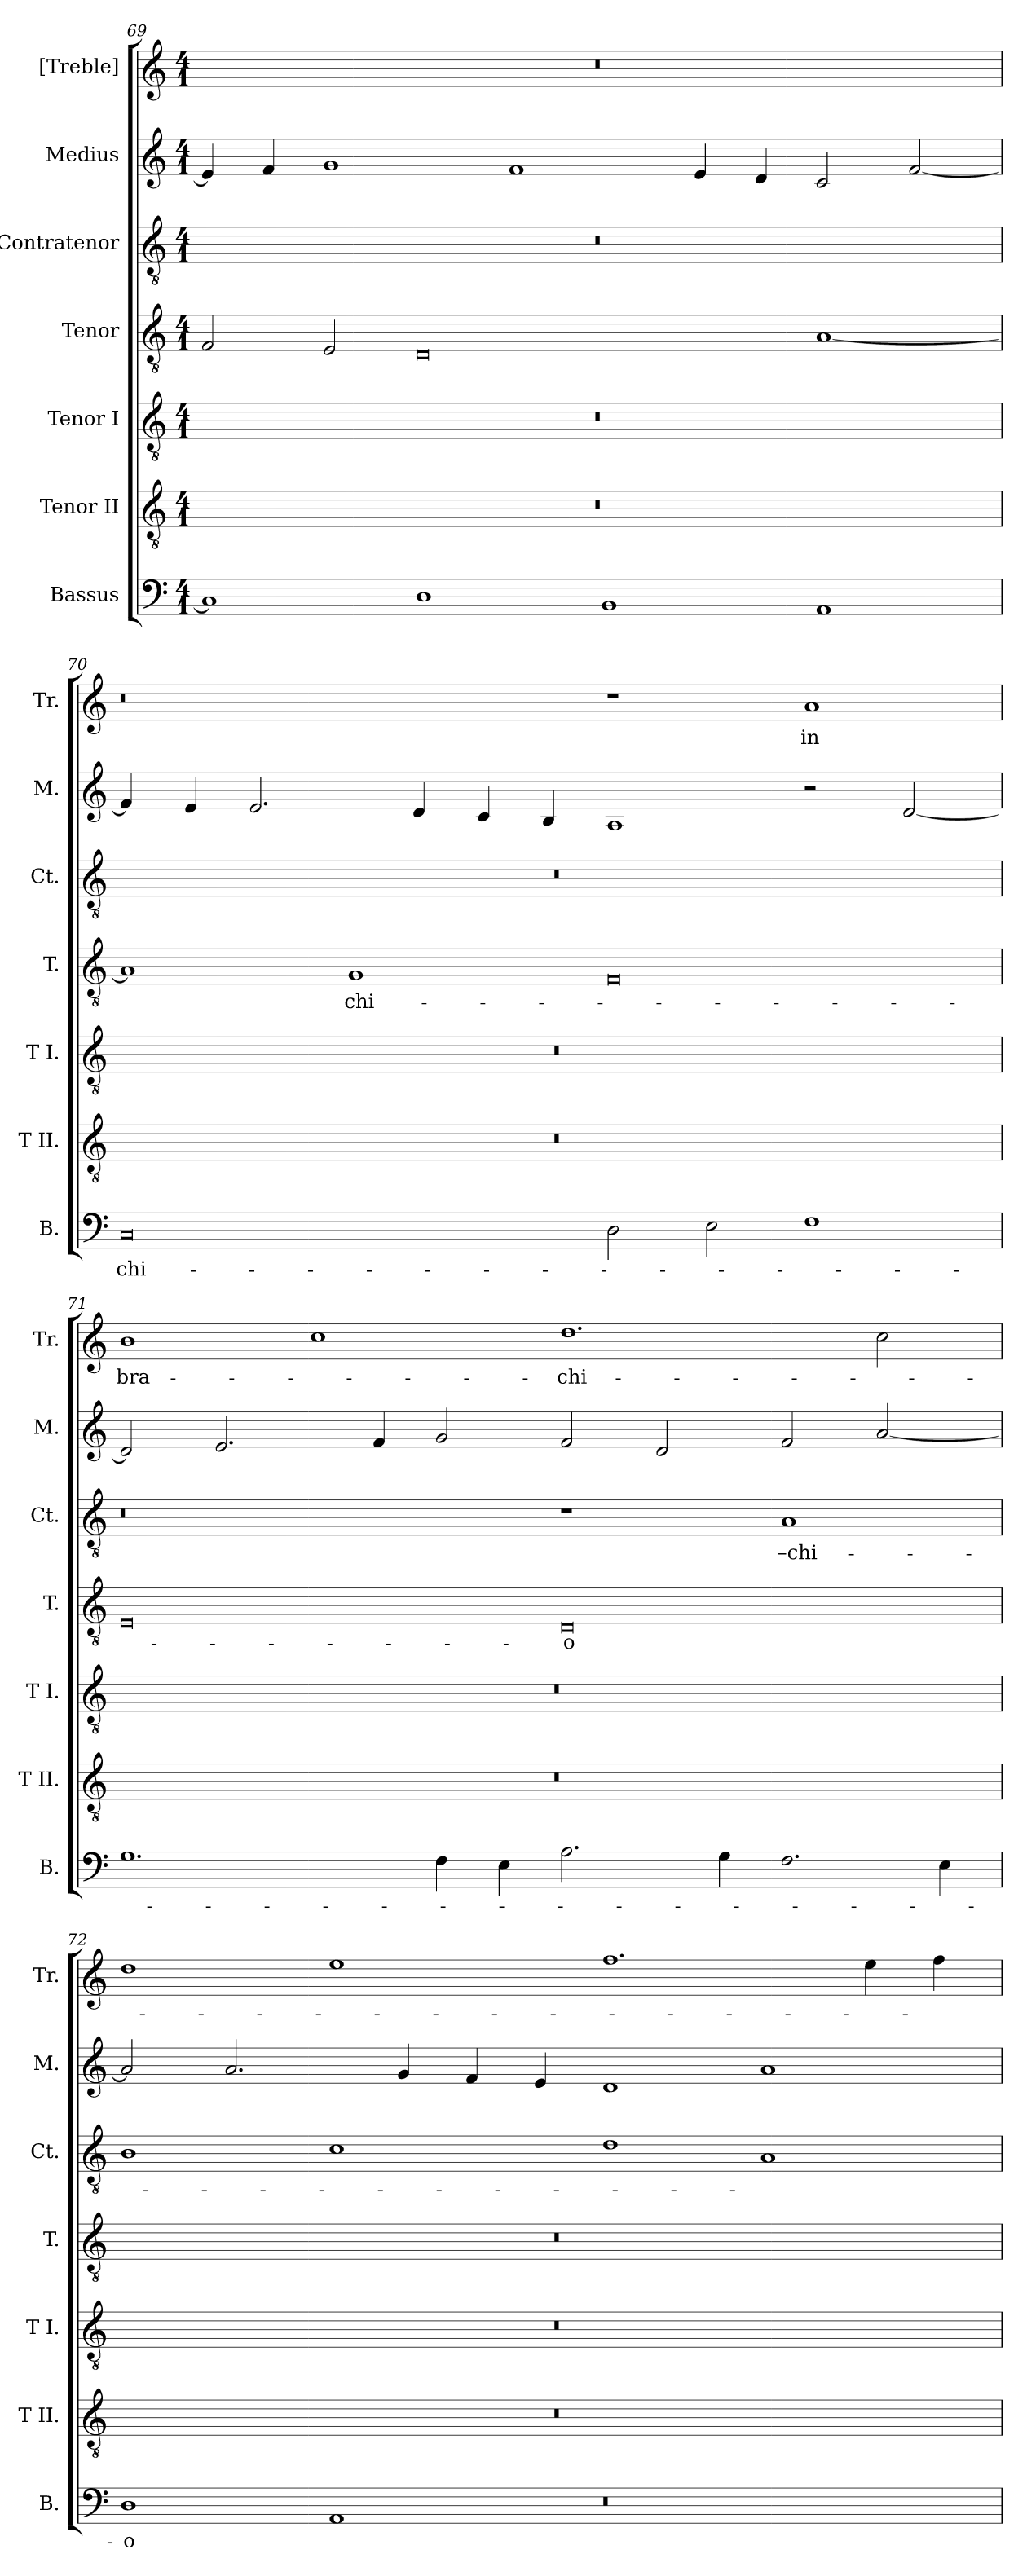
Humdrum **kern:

**kern	**text	**kern	**kern	**kern	**text	**kern	**text	**kern	**kern	**text
*part7	*part7	*part6	*part5	*part4	*part4	*part3	*part3	*part2	*part1	*part1
*staff7	*staff7	*staff6	*staff5	*staff4	*staff4	*staff3	*staff3	*staff2	*staff1	*staff1
*I"Bassus	*	*I"Tenor II	*I"Tenor I	*I"Tenor	*	*I"Contratenor	*	*I"Medius	*I"[Treble]	*
*I'B.	*	*I'T II.	*I'T I.	*I'T.	*	*I'Ct.	*	*I'M.	*I'Tr.	*
!!LO:PB:g=z
*clefF4	*	*clefGv2	*clefGv2	*clefGv2	*	*clefGv2	*	*clefG2	*clefG2	*
*	*	*ITrd7c12	*ITrd7c12	*ITrd7c12	*	*ITrd7c12	*	*	*	*
*k[]	*	*k[]	*k[]	*k[]	*	*k[]	*	*k[]	*k[]	*
*C:	*	*C:	*C:	*C:	*	*C:	*	*C:	*C:	*
*M4/1	*	*M4/1	*M4/1	*M4/1	*	*M4/1	*	*M4/1	*M4/1	*
=69	=69	=69	=69	=69	=69	=69	=69	=69	=69	=69
!	!	!LO:N:vis=1	!LO:N:vis=1	!	!	!LO:N:vis=1	!	!	!LO:N:vis=1	!
1Ci]	.	00r	00r	2FFi/	.	00r	.	4ei/]	00r	.
.	.	.	.	.	.	.	.	4fi/	.	.
.	.	.	.	2EEi/	.	.	.	1gi	.	.
1Di	.	.	.	0DDi	.	.	.	.	.	.
.	.	.	.	.	.	.	.	1fi	.	.
1BBi	.	.	.	.	.	.	.	.	.	.
.	.	.	.	.	.	.	.	4ei/	.	.
.	.	.	.	.	.	.	.	4di/	.	.
1AAi	.	.	.	[<1AAi	.	.	.	2ci/	.	.
.	.	.	.	.	.	.	.	[<2fi/	.	.
=70`	=70`	=70`	=70`	=70`	=70`	=70`	=70`	=70`	=70`	=70`
!	!LO:LY:b:color=#000000	!LO:N:vis=1	!LO:N:vis=1	!	!	!LO:N:vis=1	!	!	!	!
0Ci	-chi-	00r	00r	1AAi]	.	00r	.	4fi/]	0r	.
.	.	.	.	.	.	.	.	4ei/	.	.
.	.	.	.	.	.	.	.	2.ei/	.	.
!	!	!	!	!	!LO:LY:b:color=#000000	!	!	!	!	!
.	.	.	.	1GGi	-chi-	.	.	.	.	.
.	.	.	.	.	.	.	.	4di/	.	.
.	.	.	.	.	.	.	.	4ci/	.	.
.	.	.	.	.	.	.	.	4Bi/	.	.
2Di\	.	.	.	0FFi	.	.	.	1Ai	1r	.
2Ei\	.	.	.	.	.	.	.	.	.	.
!	!	!	!	!	!	!	!	!	!	!LO:LY:b:color=#000000
1Fi	.	.	.	.	.	.	.	2r	1ai	in
.	.	.	.	.	.	.	.	[<2di/	.	.
!!LO:LB:g=z
=71`	=71`	=71`	=71`	=71`	=71`	=71`	=71`	=71`	=71`	=71`
!	!	!LO:N:vis=1	!LO:N:vis=1	!	!	!	!	!	!	!
!	!	!	!	!	!	!	!	!	!	!LO:LY:b:color=#000000
1.Gi	.	00r	00r	0EEi	.	0r	.	2di/]	1bi	bra-
.	.	.	.	.	.	.	.	2.ei/	.	.
.	.	.	.	.	.	.	.	.	1cci	.
.	.	.	.	.	.	.	.	4fi/	.	.
4Fi\	.	.	.	.	.	.	.	2gi/	.	.
4Ei\	.	.	.	.	.	.	.	.	.	.
!	!	!	!	!	!LO:LY:b:color=#000000	!	!	!	!	!
!	!	!	!	!	!	!	!	!	!	!LO:LY:b:color=#000000
2.Ai\	.	.	.	0DDi	-o	1r	.	2fi/	1.ddi	-chi-
.	.	.	.	.	.	.	.	2di/	.	.
4Gi\	.	.	.	.	.	.	.	.	.	.
!	!	!	!	!	!	!	!LO:LY:b:color=#000000	!	!	!
2.Fi\	.	.	.	.	.	1AAi	–chi-	2fi/	.	.
.	.	.	.	.	.	.	.	[<2ai/	2cci\	.
4Ei\	.	.	.	.	.	.	.	.	.	.
=72`	=72`	=72`	=72`	=72`	=72`	=72`	=72`	=72`	=72`	=72`
!	!LO:LY:b:color=#000000	!LO:N:vis=1	!LO:N:vis=1	!LO:N:vis=1	!	!	!	!	!	!
1Di	-o	00r	00r	00r	.	1BBi	.	2ai/]	1ddi	.
.	.	.	.	.	.	.	.	2.ai/	.	.
1AAi	.	.	.	.	.	1Ci	.	.	1eei	.
.	.	.	.	.	.	.	.	4gi/	.	.
.	.	.	.	.	.	.	.	4fi/	.	.
.	.	.	.	.	.	.	.	4ei/	.	.
0r	.	.	.	.	.	1Di	.	1di	1.ffi	.
.	.	.	.	.	.	1AAi	.	1ai	.	.
.	.	.	.	.	.	.	.	.	4eei\	.
.	.	.	.	.	.	.	.	.	4ffi\	.
=`	=`	=`	=`	=`	=`	=`	=`	=`	=`	=`
*-	*-	*-	*-	*-	*-	*-	*-	*-	*-	*-
